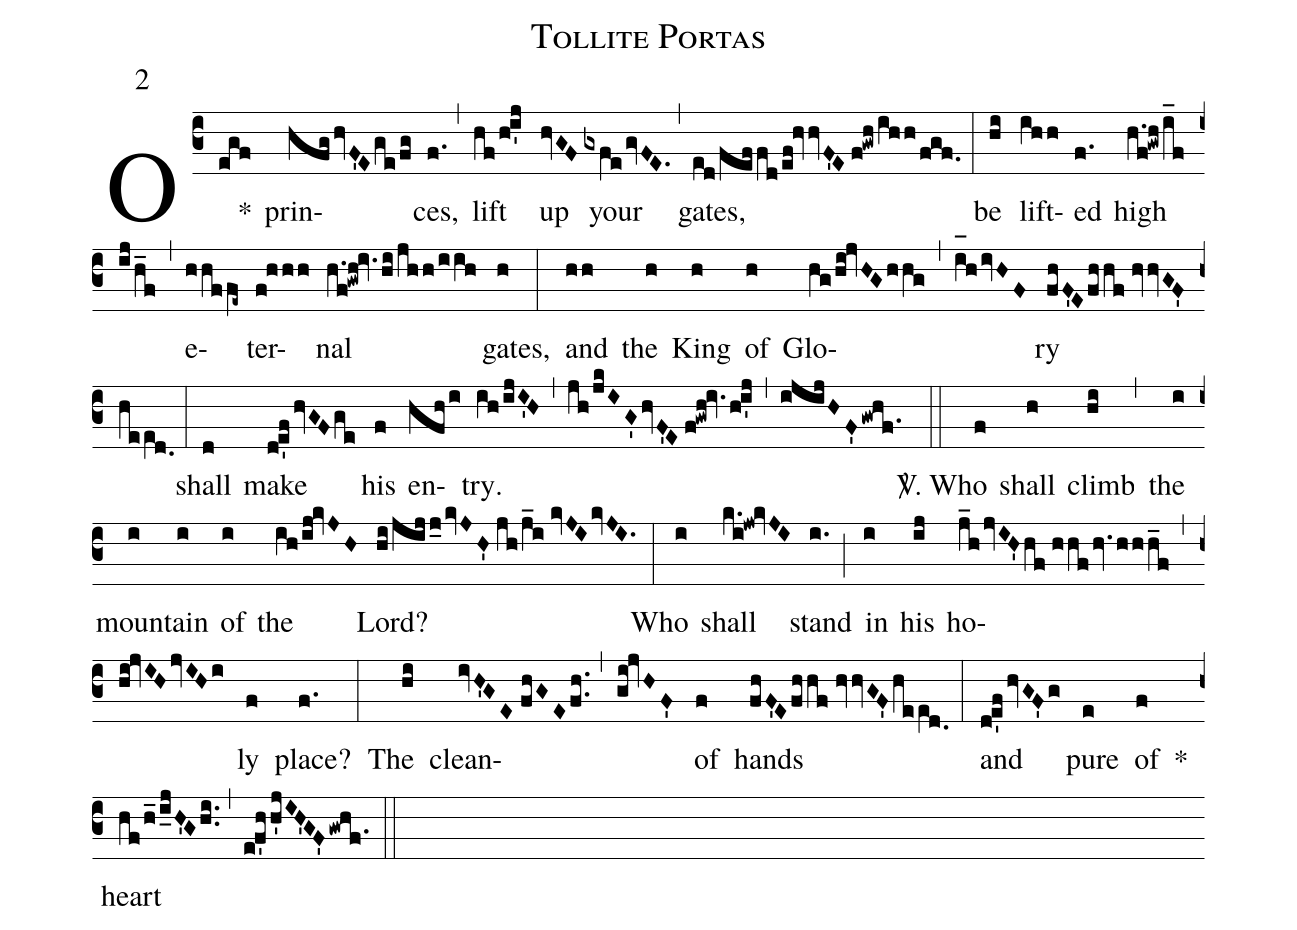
name:Tollite Portas;
mode:2;
%%
(c3) O(egf) *() prin(hfghvF'Ege/fg)ces,(f.) (,) lift(hf/hi'j) up(hvGF) your(gxfegvFE.) (,) gates,(ed/feffd/ef!hvvF'E//f!gwh/ihh/fgf.) (:) be(hi) lift(ihh)ed(f.) high(h.f!gwh/i_f/ij/h_f) (,)e(hhffe~)ter(f!hhh)nal(h.f!gwh!iv.hi/jhh/iih) gates,(h) (:) and(hh) the(h) King(h) of(h) Glo(hg/hi!jvHGhhg)(,)(i_[oh:h]h/!ivHF)ry(fhF'Efhhf//hvvGF'hee[ll:1]d.0) (:) shall(d) make(de'fhvGFge) his(f) en(hfhi)try.(ih/ijI'H) (,) (jh/jkIG'hvF'E//f!gwh!iv.hi'j) (,) (ijijHF'gwhf.1) (::) <sp>V/</sp>. Who(f) shall(h) climb(hi) (,) the(i) mount(i)ain(i) of(i) the(ih/ij!kvJH) Lord?(hi/jijj_0kvJH'//jh/j_i//kvJIkvJI.) (:) Who(i) shall(k.i!jw!kvJI) stand(i.) (;) in(i) his(ij) ho(j_hjvIH'/!hf//hhfhv.hhh_f)(,)(hi!jvIHjvIHi)ly(f) place?(f.) (:) The(hi) clean(ivH'GE//fhGEfh..)(,)(gi!jvHF') of(f) hands(fhF'Efhhf//hvvGF'hee[ll:1]d.0) (:) and(de'fhvGF'g) pure(e) of(f) *() heart(hf/h_/i_jH'Ghi..) (,) (ef'hh'jIH'GF'gwhf.1) (::)
